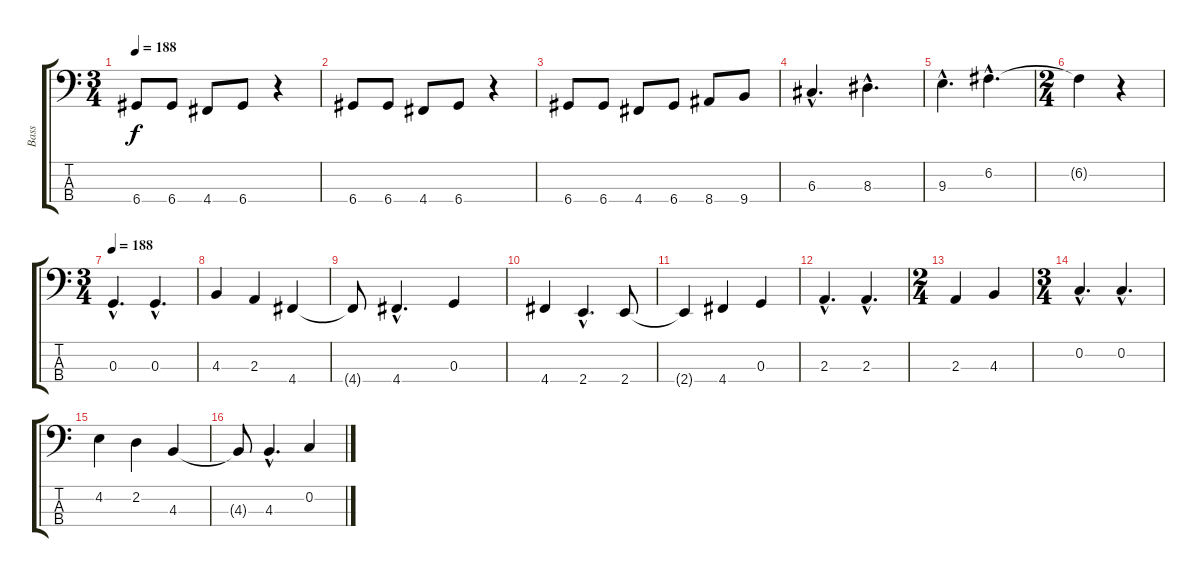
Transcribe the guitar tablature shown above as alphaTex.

\track ("Bass" "Bass") {instrument electricbassfinger}
\staff {score tabs}
\tuning (F2 C2 G1 D1) {hide}
\ts (3 4)
\tempo 188
\clef f4
\ks c
6.4.8{dy f} 6.4.8 4.4.8 6.4.8 r.4 |
6.4.8 6.4.8 4.4.8 6.4.8 r.4 |
6.4.8 6.4.8 4.4.8 6.4.8 8.4.8 9.4.8 |
6.3{hac}.4{d} 8.3{hac}.4{d} |
9.3{hac}.4{d} 6.2{hac}.4{d} |
\ts (2 4)
6.2{t}.4 r.4 |
\ts (3 4)
\tempo 188
0.3{hac}.4{d} 0.3{hac}.4{d} |
4.3.4 2.3.4 4.4.4 |
4.4{t}.8 4.4{hac}.4{d} 0.3.4 |
4.4.4 2.4{hac}.4{d} 2.4.8 |
2.4{t}.4 4.4.4 0.3.4 |
2.3{hac}.4{d} 2.3{hac}.4{d} |
\ts (2 4)
2.3.4 4.3.4 |
\ts (3 4)
0.2{hac}.4{d} 0.2{hac}.4{d} |
4.2.4 2.2.4 4.3.4 |
4.3{t}.8 4.3{hac}.4{d} 0.2.4
